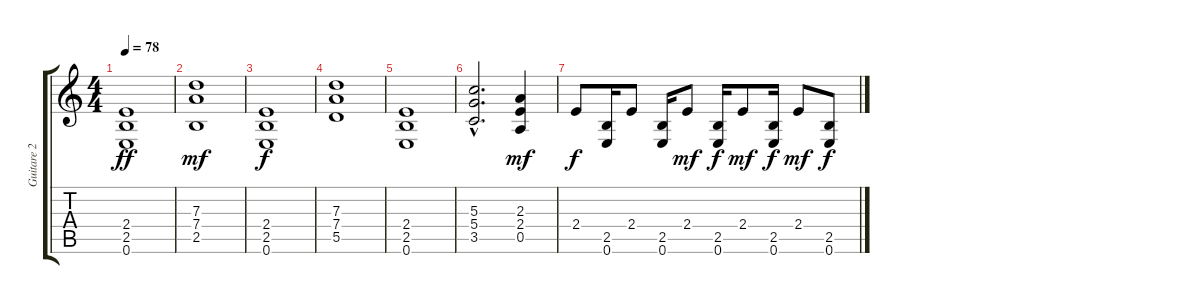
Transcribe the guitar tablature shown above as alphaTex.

\track ("Guitare 2" "Guitare 2") {instrument distortionguitar}
\staff {score tabs}
\tuning (E4 B3 G3 D3 A2 E2) {hide}
\ts (4 4)
\tempo 78
\clef g2
\ks c
(2.4 2.5 0.6).1{dy ff} |
(7.3 7.4 2.5).1{dy mf} |
(2.4 2.5 0.6).1{dy f} |
(7.3 7.4 5.5).1 |
(2.4 2.5 0.6).1 |
(5.3{hac} 5.4{hac} 3.5{hac}).2{d} (2.3 2.4 0.5).4{dy mf} |
2.4.8{dy f} (2.5 0.6).16 2.4.8 (2.5 0.6).16 2.4.8{dy mf} (2.5 0.6).16{dy f} 2.4.8{dy mf} (2.5 0.6).16{dy f} 2.4.8{dy mf} (2.5 0.6).8{dy f}
